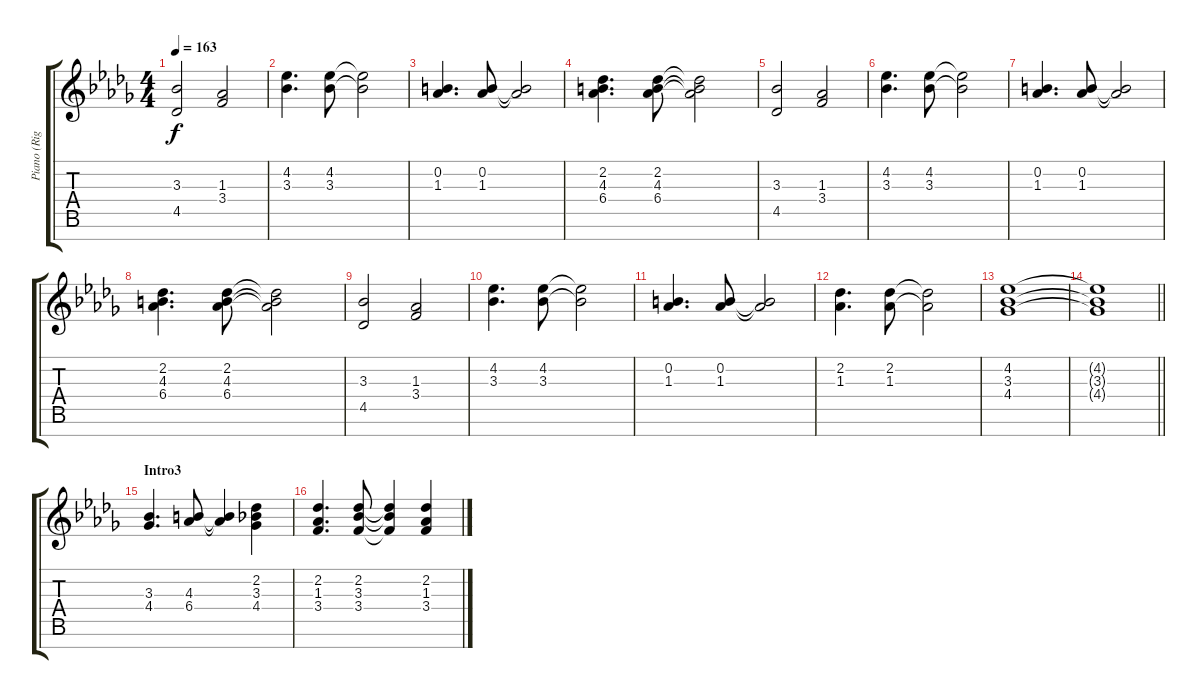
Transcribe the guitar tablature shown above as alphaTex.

\track ("Piano (Right Hand)" "Piano (Rig") {instrument acousticgrandpiano}
\staff {score tabs}
\tuning (E5 B4 G4 D4 A3 E3 B2) {hide}
\ts (4 4)
\tempo 163
\clef g2
\ks db
(3.3 4.5).2{dy f} (1.3 3.4).2 |
(4.2 3.3).4{d} (4.2 3.3).8 (4.2{t} 3.3{t}).2 |
(0.2 1.3).4{d} (0.2 1.3).8 (0.2{t} 1.3{t}).2 |
(2.2 4.3 6.4).4{d} (2.2 4.3 6.4).8 (2.2{t} 4.3{t} 6.4{t}).2 |
(3.3 4.5).2 (1.3 3.4).2 |
(4.2 3.3).4{d} (4.2 3.3).8 (4.2{t} 3.3{t}).2 |
(0.2 1.3).4{d} (0.2 1.3).8 (0.2{t} 1.3{t}).2 |
(2.2 4.3 6.4).4{d} (2.2 4.3 6.4).8 (2.2{t} 4.3{t} 6.4{t}).2 |
(3.3 4.5).2 (1.3 3.4).2 |
(4.2 3.3).4{d} (4.2 3.3).8 (4.2{t} 3.3{t}).2 |
(0.2 1.3).4{d} (0.2 1.3).8 (0.2{t} 1.3{t}).2 |
(2.2 1.3).4{d} (2.2 1.3).8 (2.2{t} 1.3{t}).2 |
(4.2 3.3 4.4).1 |
\barLineRight lightlight
(4.2{t} 3.3{t} 4.4{t}).1 |
\section ("" "Intro3")
(3.3 4.4).4{d} (4.3 6.4).8 (4.3{t} 6.4{t}).4 (2.2 3.3 4.4).4 |
(2.2 1.3 3.4).4{d} (2.2 3.3 3.4).8 (2.2{t} 3.3{t} 3.4{t}).4 (2.2 1.3 3.4).4
